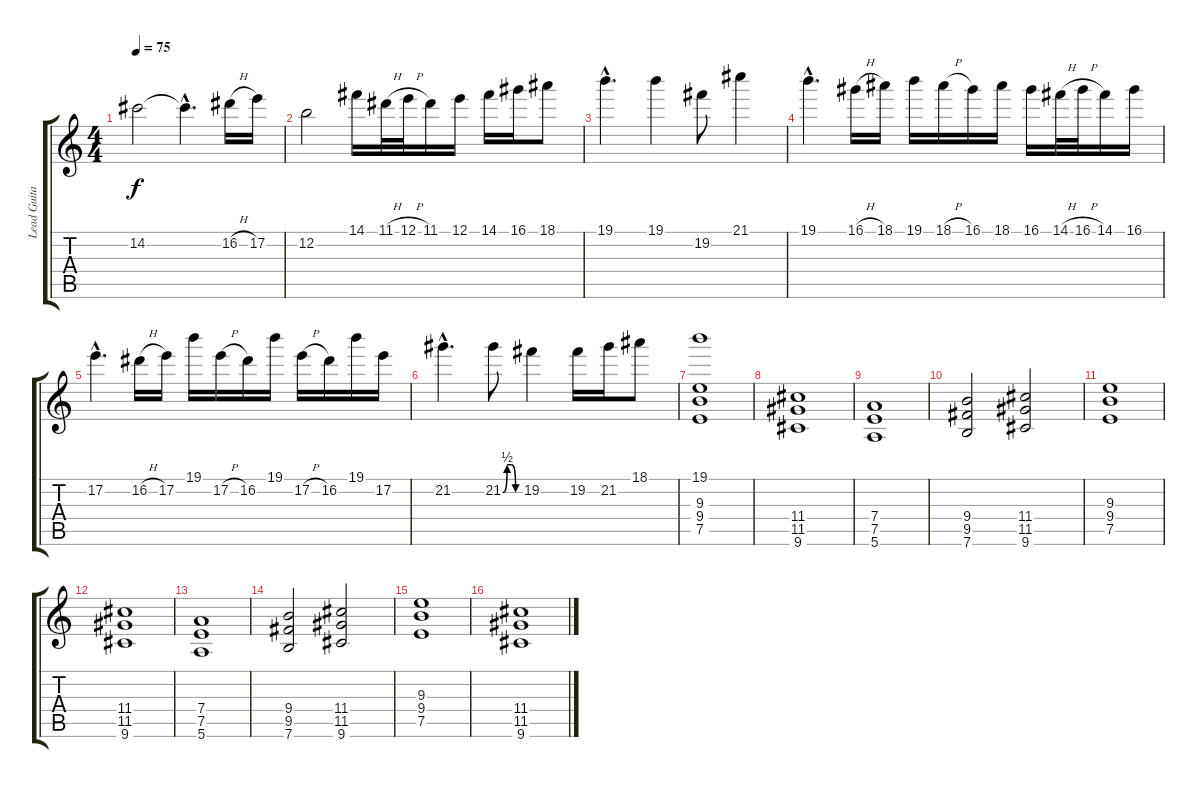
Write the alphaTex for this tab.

\track ("Lead Guitar" "Lead Guita") {instrument overdrivenguitar}
\staff {score tabs}
\tuning (E4 B3 G3 D3 A2 E2) {hide}
\ts (4 4)
\tempo 75
\clef g2
\ks c
14.2.2{dy f} 14.2{hac t}.4{d} 16.2{h}.16 17.2.16 |
12.2.2 14.1.16 11.1{h}.32 12.1{h}.32 11.1.16 12.1.16 14.1.16 16.1.16 18.1.8 |
19.1{hac}.4{d} 19.1.4 19.2.8 21.1.4 |
19.1{hac}.4{d} 16.1{h}.16 18.1.16 19.1.16 18.1{h}.16 16.1.16 18.1.16 16.1.16 14.1{h}.32 16.1{h}.32 14.1.16 16.1.16 |
17.2{hac}.4{d} 16.2{h}.16 17.2.16 19.1.16 17.2{h}.16 16.2.16 19.1.16 17.2{h}.16 16.2.16 19.1.16 17.2.16 |
21.2{hac}.4{d} 21.2{be (custom 0 0 15 2 30 2 45 0 60 0)}.8 19.2.4 19.2.16 21.2.16 18.1.8 |
(19.1 9.3 9.4 7.5).1{volume 14} |
(11.4 11.5 9.6).1 |
(7.4 7.5 5.6).1 |
(9.4 9.5 7.6).2 (11.4 11.5 9.6).2 |
(9.3 9.4 7.5).1 |
(11.4 11.5 9.6).1 |
(7.4 7.5 5.6).1 |
(9.4 9.5 7.6).2 (11.4 11.5 9.6).2 |
(9.3 9.4 7.5).1 |
(11.4 11.5 9.6).1
